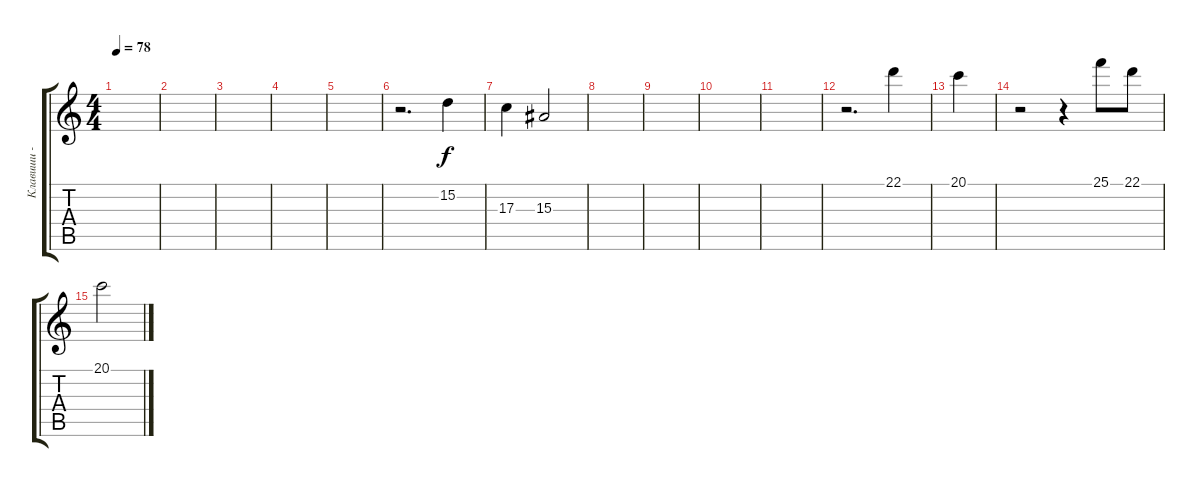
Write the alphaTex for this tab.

\track ("Клавиши - Джонатан Кейн" "Клавиши - ") {instrument stringensemble1}
\staff {score tabs}
\tuning (E4 B3 G3 D3 A2 E2) {hide}
\ts (4 4)
\tempo 78
\clef g2
\ks c
|
|
|
|
|
r.2{d} 15.2.4 |
17.3.4 15.3.2 |
|
|
|
|
r.2{d} 22.1.4 |
20.1.4 |
r.2 r.4 25.1.8 22.1.8 |
20.1.2
